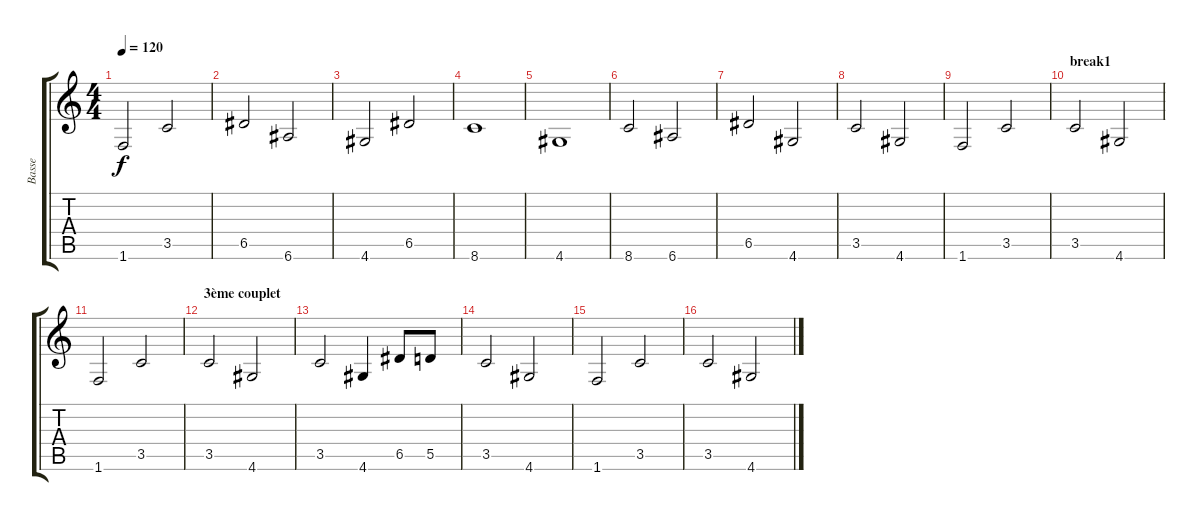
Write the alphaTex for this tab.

\track ("Basse" "Basse") {instrument acousticbass}
\staff {score tabs}
\tuning (E4 B3 G3 D3 A2 E2) {hide}
\ts (4 4)
\tempo 120
\clef g2
\ks c
1.6.2{dy f} 3.5.2 |
6.5.2 6.6.2 |
4.6.2 6.5.2 |
8.6.1 |
4.6.1 |
8.6.2 6.6.2 |
6.5.2 4.6.2 |
3.5.2 4.6.2 |
1.6.2 3.5.2 |
\section ("" "break1")
3.5.2 4.6.2 |
1.6.2 3.5.2 |
\section ("" "3ème couplet")
3.5.2 4.6.2 |
3.5.2 4.6.4 6.5.8 5.5.8 |
3.5.2 4.6.2 |
1.6.2 3.5.2 |
3.5.2 4.6.2
